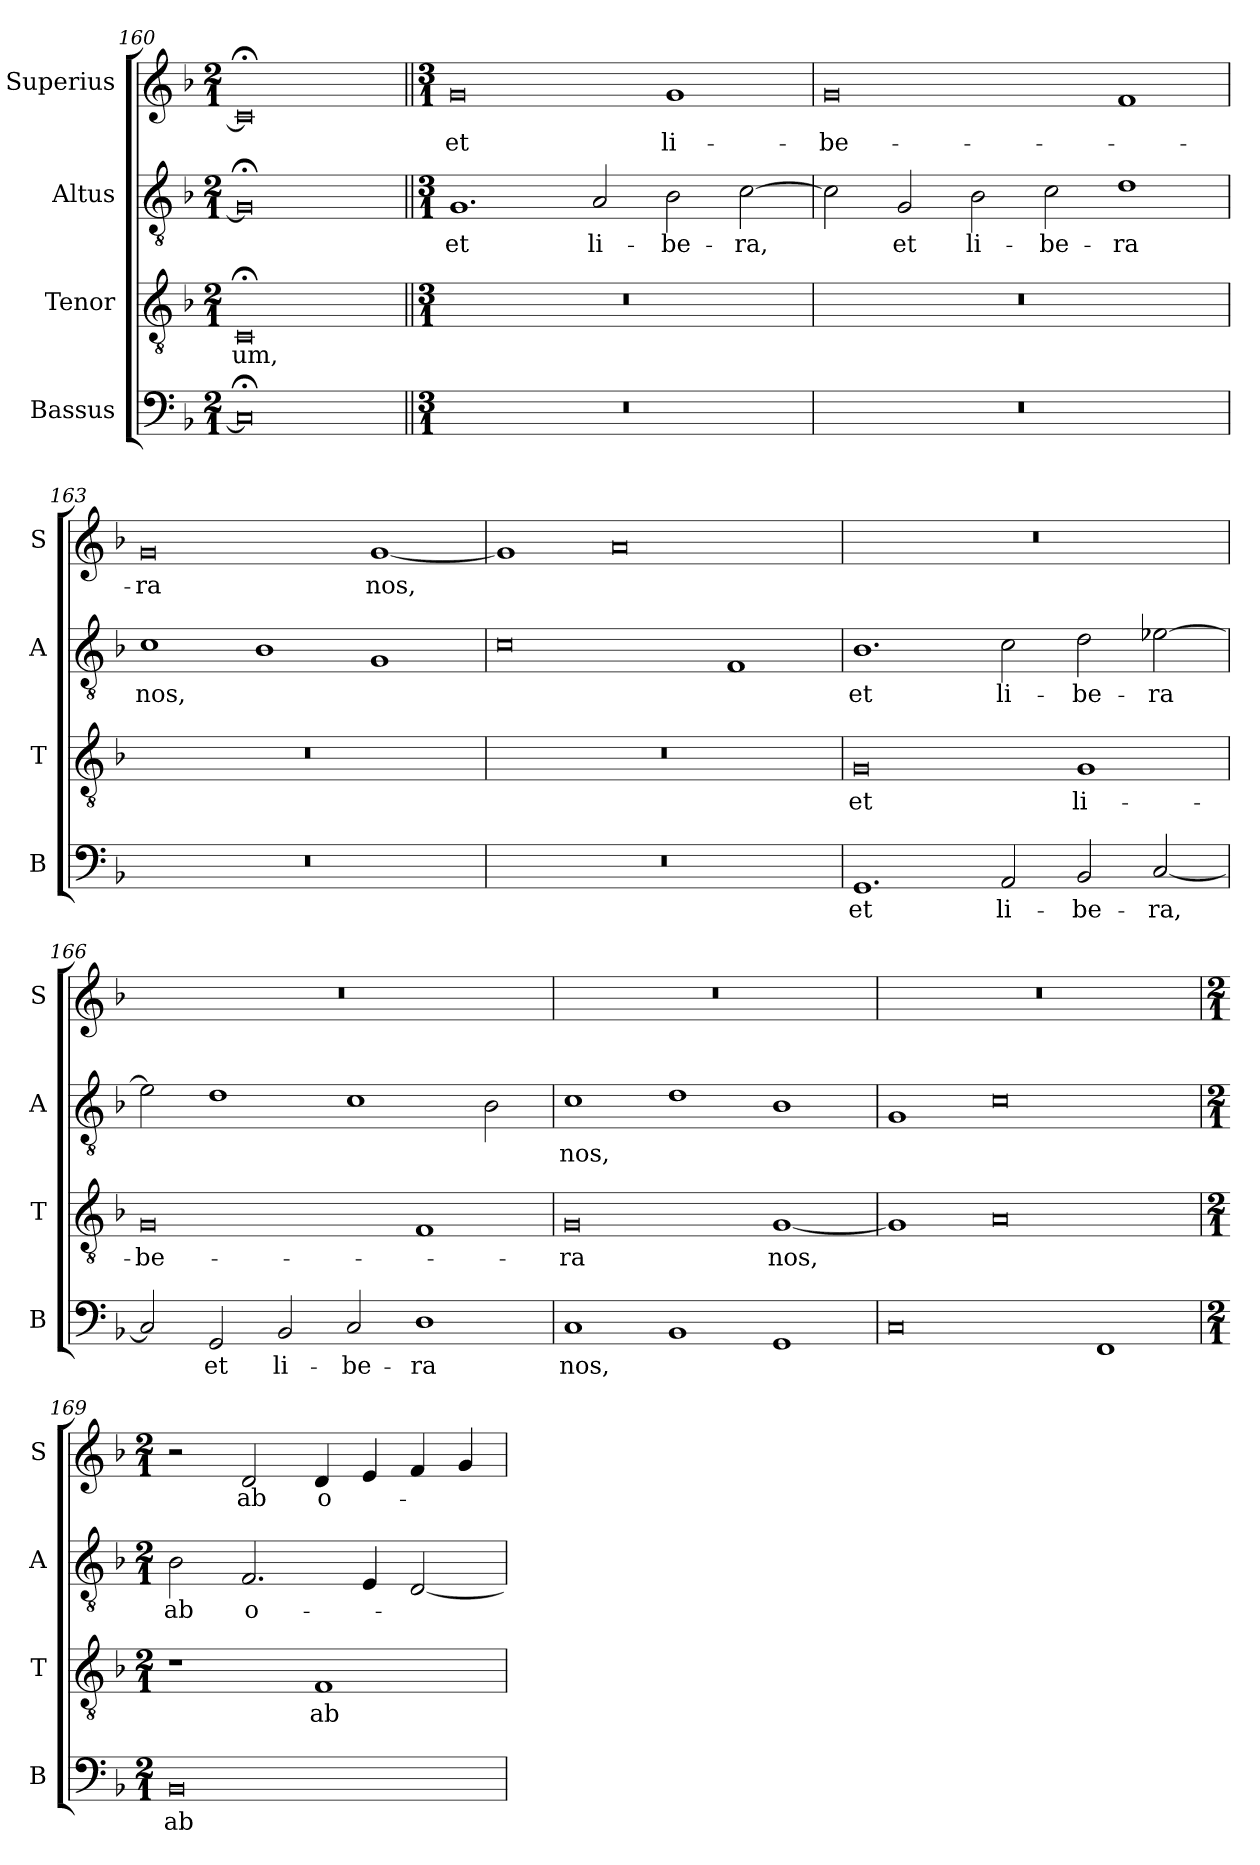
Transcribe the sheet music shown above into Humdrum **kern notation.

**kern	**text	**kern	**text	**kern	**text	**kern	**text
*part4	*part4	*part3	*part3	*part2	*part2	*part1	*part1
*staff4	*staff4	*staff3	*staff3	*staff2	*staff2	*staff1	*staff1
*I"Bassus	*	*I"Tenor	*	*I"Altus	*	*I"Superius	*
*I'B	*	*I'T	*	*I'A	*	*I'S	*
*clefF4	*	*clefGv2	*	*clefGv2	*	*clefG2	*
*k[b-]	*	*k[b-]	*	*k[b-]	*	*k[b-]	*
*F:	*	*F:	*	*F:	*	*F:	*
*M2/1	*	*M2/1	*	*M2/1	*	*M2/1	*
=160	=160	=160	=160	=160	=160	=160	=160
0C;<]	.	0C;<	-um,	0G;<]	.	0c;<]	.
=161||	=161||	=161||	=161||	=161||	=161||	=161||	=161||
*M3/1	*	*M3/1	*	*M3/1	*	*M3/1	*
0.r	.	0.r	.	1.G	et	0g	et
.	.	.	.	2A	li-	.	.
.	.	.	.	2B-	-be-	1g	li-
.	.	.	.	[2c	-ra,	.	.
=162	=162	=162	=162	=162	=162	=162	=162
0.r	.	0.r	.	2c]	.	0g	-be-
.	.	.	.	2G	et	.	.
.	.	.	.	2B-	li-	.	.
.	.	.	.	2c	-be-	.	.
.	.	.	.	1d	-ra	1f	.
=163	=163	=163	=163	=163	=163	=163	=163
0.r	.	0.r	.	1c	nos,	0g	-ra
.	.	.	.	1B-	.	.	.
.	.	.	.	1G	.	[1g	nos,
=164	=164	=164	=164	=164	=164	=164	=164
0.r	.	0.r	.	0c	.	1g]	.
.	.	.	.	.	.	0a	.
.	.	.	.	1F	.	.	.
=165	=165	=165	=165	=165	=165	=165	=165
1.GG	et	0G	et	1.B-	et	0.r	.
2AA	li-	.	.	2c	li-	.	.
2BB-	-be-	1G	li-	2d	-be-	.	.
[2C	-ra,	.	.	[2e-X	-ra	.	.
=166	=166	=166	=166	=166	=166	=166	=166
2C]	.	0G	-be-	2e-]	.	0.r	.
2GG	et	.	.	1d	.	.	.
2BB-	li-	.	.	.	.	.	.
2C	-be-	.	.	1c	.	.	.
1D	-ra	1F	.	.	.	.	.
.	.	.	.	2B-	.	.	.
=167	=167	=167	=167	=167	=167	=167	=167
1C	nos,	0G	-ra	1c	nos,	0.r	.
1BB-	.	.	.	1d	.	.	.
1GG	.	[1G	nos,	1B-	.	.	.
=168	=168	=168	=168	=168	=168	=168	=168
0C	.	1G]	.	1G	.	0.r	.
.	.	0A	.	0c	.	.	.
1FF	.	.	.	.	.	.	.
=169	=169	=169	=169	=169	=169	=169	=169
*M2/1	*	*M2/1	*	*M2/1	*	*M2/1	*
0BB-	ab	1r	.	2B-	ab	2r	.
.	.	.	.	2.F	o-	2d	ab
.	.	1F	ab	.	.	4d	o-
.	.	.	.	4E	.	4e	.
.	.	.	.	[2D	.	4f	.
.	.	.	.	.	.	4g	.
=	=	=	=	=	=	=	=
*-	*-	*-	*-	*-	*-	*-	*-
